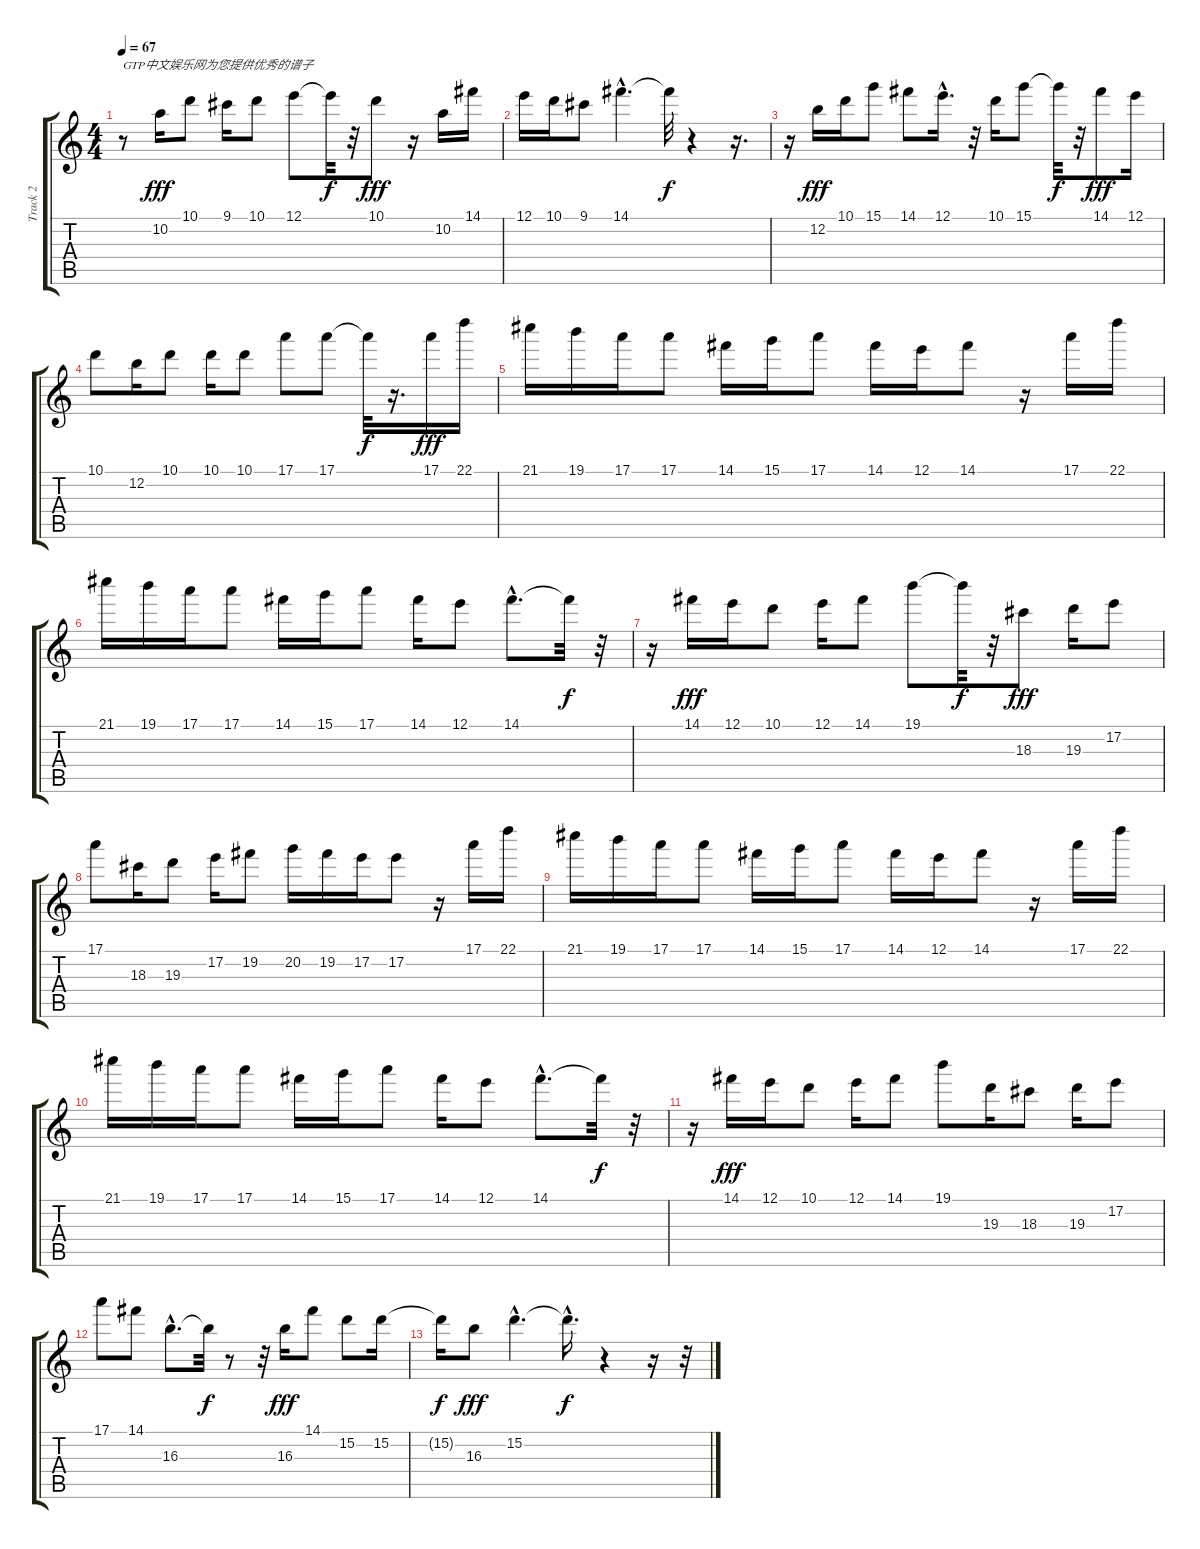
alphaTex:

\track ("Track 2" "Track 2") {instrument overdrivenguitar}
\staff {score tabs}
\tuning (E4 B3 G3 D3 A2 E2) {hide}
\ts (4 4)
\tempo 67
\clef g2
\ks c
r.8{txt "GTP中文娱乐网为您提供优秀的谱子" dy fff instrument overdrivenguitar} 10.2.16 10.1.8 9.1.16 10.1.8 12.1.8 12.1{t}.32{dy f} r.32 10.1.8{dy fff} r.16 10.2.16 14.1.16 |
12.1.16 10.1.16 9.1.8 14.1{hac}.4{d} 14.1{t}.32{dy f} r.4 r.16{d} |
r.16 12.2.16{dy fff} 10.1.16 15.1.8 14.1.8 12.1{hac}.16{d} r.32 10.1.16 15.1.8 15.1{t}.32{dy f} r.32 14.1.8{dy fff} 12.1.16 |
10.1.8 12.2.16 10.1.8 10.1.16 10.1.8 17.1.8 17.1.8 17.1{t}.32{dy f} r.16{d} 17.1.16{dy fff} 22.1.16 |
21.1.16 19.1.16 17.1.16 17.1.8 14.1.16 15.1.16 17.1.8 14.1.16 12.1.16 14.1.8 r.16 17.1.16 22.1.16 |
21.1.16 19.1.16 17.1.16 17.1.8 14.1.16 15.1.16 17.1.8 14.1.16 12.1.8 14.1{hac}.8{d} 14.1{t}.32{dy f} r.32 |
r.16 14.1.16{dy fff} 12.1.16 10.1.8 12.1.16 14.1.8 19.1.8 19.1{t}.32{dy f} r.32 18.3.8{dy fff} 19.3.16 17.2.8 |
17.1.8 18.3.16 19.3.8 17.2.16 19.2.8 20.2.16 19.2.16 17.2.16 17.2.8 r.16 17.1.16 22.1.16 |
21.1.16 19.1.16 17.1.16 17.1.8 14.1.16 15.1.16 17.1.8 14.1.16 12.1.16 14.1.8 r.16 17.1.16 22.1.16 |
21.1.16 19.1.16 17.1.16 17.1.8 14.1.16 15.1.16 17.1.8 14.1.16 12.1.8 14.1{hac}.8{d} 14.1{t}.32{dy f} r.32 |
r.16 14.1.16{dy fff} 12.1.16 10.1.8 12.1.16 14.1.8 19.1.8 19.3.16 18.3.8 19.3.16 17.2.8 |
17.1.8 14.1.8 16.3{hac}.8{d} 16.3{t}.32{dy f} r.8 r.32 16.3.16{dy fff} 14.1.8 15.2.8 15.2.16 |
15.2{t}.16{dy f} 16.3.8{dy fff} 15.2{hac}.4{d} 15.2{hac t}.16{d dy f} r.4 r.16 r.32
